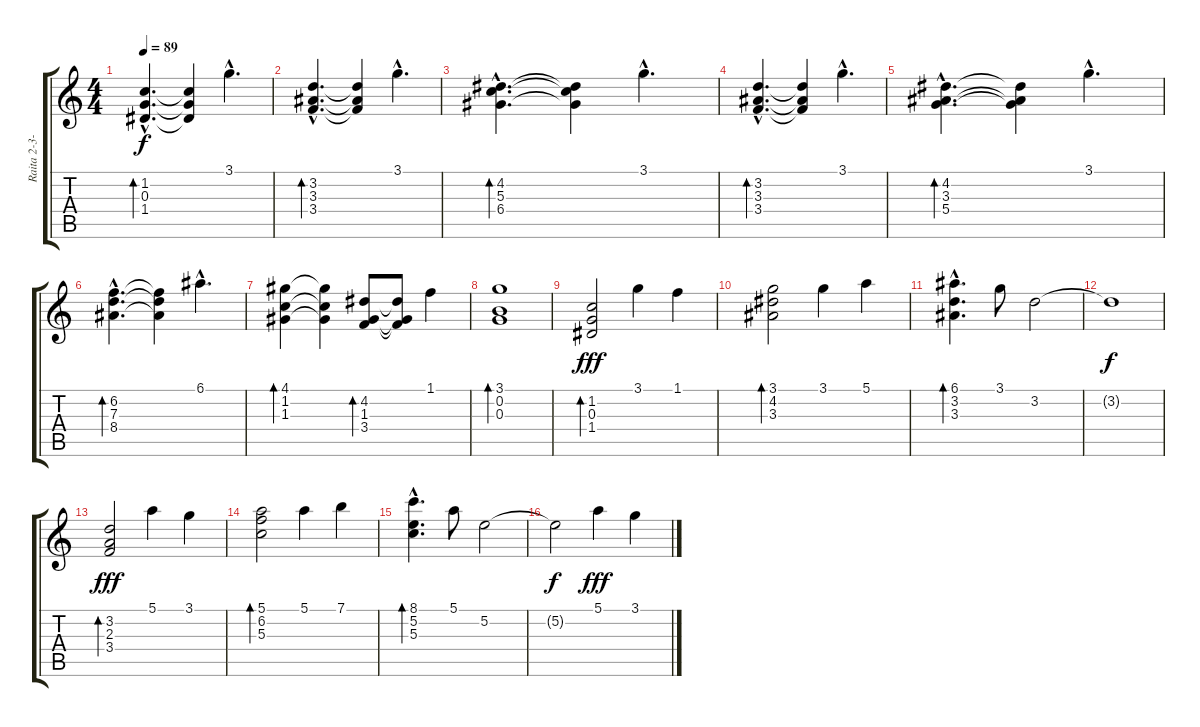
\track ("Raita 2-3-4" "Raita 2-3-") {instrument acousticguitarnylon}
\staff {score tabs}
\tuning (E4 B3 G3 D3 A2 E2) {hide}
\ts (4 4)
\tempo 89
\clef g2
\ks c
(1.2{hac} 0.3{hac} 1.4).4{d bd 480 dy f instrument acousticguitarnylon} (1.2{t} 0.3{t} 1.4{t}).4 3.1{hac}.4{d} |
(3.2{hac} 3.3{hac} 3.4).4{d bd 480} (3.2{t} 3.3{t} 3.4{t}).4 3.1{hac}.4{d} |
(4.2{hac} 5.3 6.4{hac}).4{d bd 480} (4.2{t} 5.3{t} 6.4{t}).4 3.1{hac}.4{d} |
(3.2{hac} 3.3{hac} 3.4).4{d bd 480} (3.2{t} 3.3{t} 3.4{t}).4 3.1{hac}.4{d} |
(4.2{hac} 3.3 5.4{hac}).4{d bd 480} (4.2{t} 3.3{t} 5.4{t}).4 3.1{hac}.4{d} |
(6.2{hac} 7.3{hac} 8.4{hac}).4{d bd 480} (6.2{t} 7.3{t} 8.4{t}).4 6.1{hac}.4{d} |
(4.1 1.2 1.3).4{bd 480} (4.1{t} 1.2{t} 1.3{t}).4 (4.2 1.3 3.4).8{bd 480} (4.2{t} 1.3{t} 3.4{t}).8 1.1.4 |
(3.1 0.2 0.3).1{bd 480} |
(1.2 0.3 1.4).2{bd 240 dy fff} 3.1.4 1.1.4 |
(3.1 4.2 3.3).2{bd 240} 3.1.4 5.1.4 |
(6.1{hac} 3.2{hac} 3.3{hac}).4{d bd 240} 3.1.8 3.2.2 |
3.2{t}.1{dy f} |
(3.2 2.3 3.4).2{bd 240 dy fff} 5.1.4 3.1.4 |
(5.1 6.2 5.3).2{bd 240} 5.1.4 7.1.4 |
(8.1{hac} 5.2{hac} 5.3{hac}).4{d bd 240} 5.1.8 5.2.2 |
5.2{t}.2{dy f} 5.1.4{dy fff} 3.1.4
